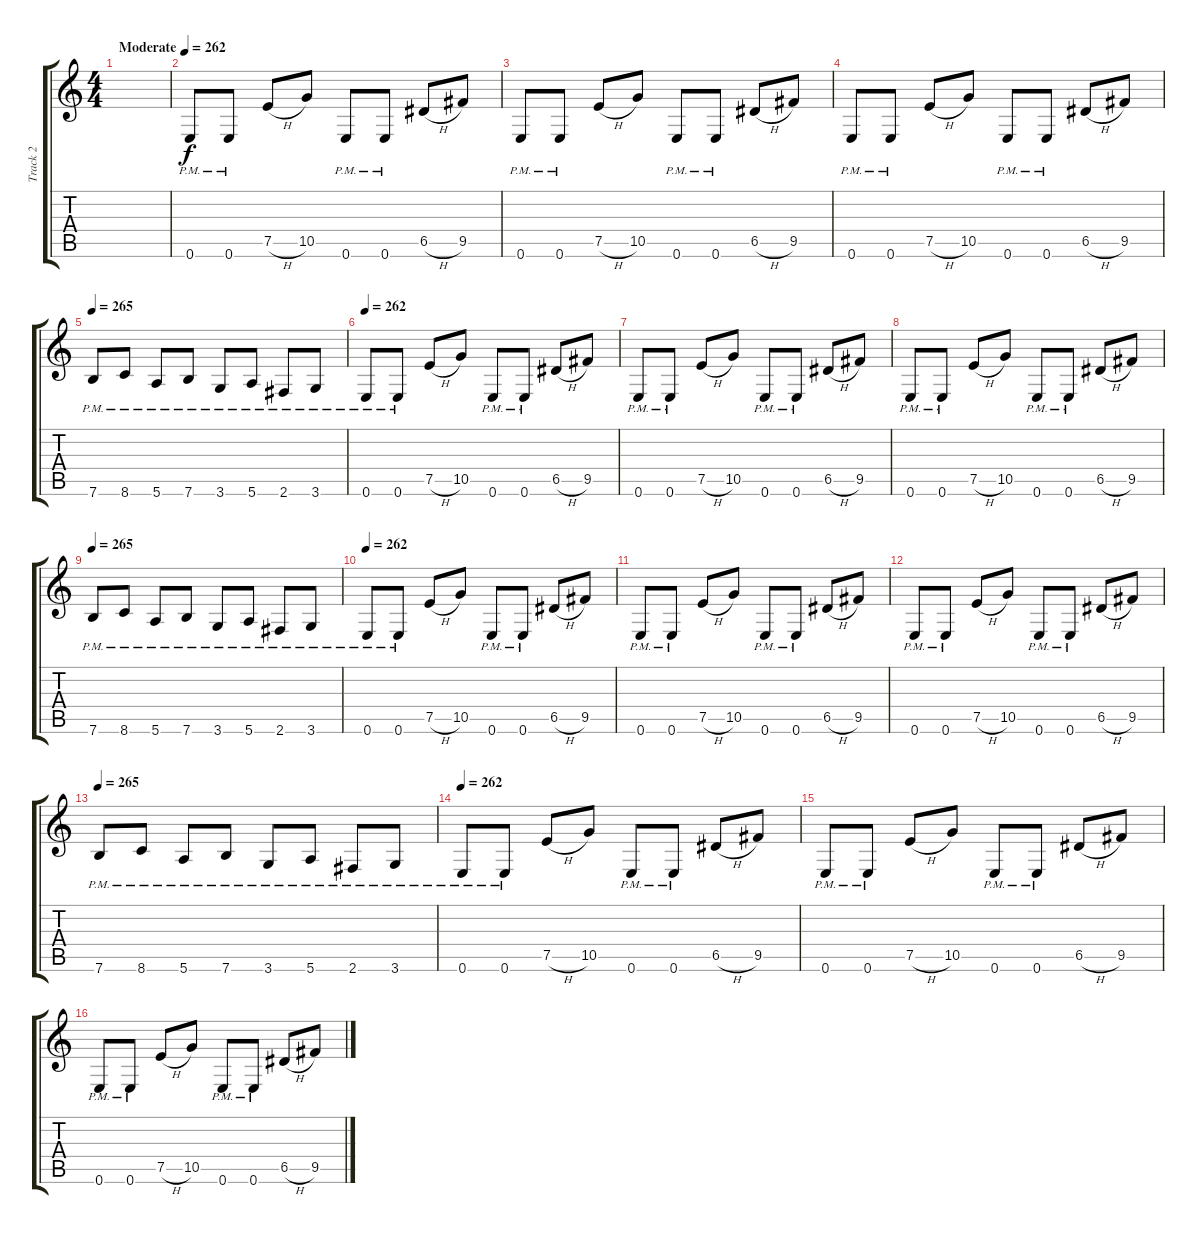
\track ("Track 2" "Track 2") {instrument distortionguitar}
\staff {score tabs}
\tuning (E4 B3 G3 D3 A2 E2) {hide}
\ts (4 4)
\tempo (262 "Moderate")
\clef g2
\ks c
|
0.6{pm}.8 0.6{pm}.8 7.5{h}.8 10.5.8 0.6{pm}.8 0.6{pm}.8 6.5{h}.8 9.5.8 |
0.6{pm}.8 0.6{pm}.8 7.5{h}.8 10.5.8 0.6{pm}.8 0.6{pm}.8 6.5{h}.8 9.5.8 |
0.6{pm}.8 0.6{pm}.8 7.5{h}.8 10.5.8 0.6{pm}.8 0.6{pm}.8 6.5{h}.8 9.5.8 |
\tempo 265
7.6{pm}.8 8.6{pm}.8 5.6{pm}.8 7.6{pm}.8 3.6{pm}.8 5.6{pm}.8 2.6{pm}.8 3.6{pm}.8 |
\tempo 262
0.6{pm}.8 0.6{pm}.8 7.5{h}.8 10.5.8 0.6{pm}.8 0.6{pm}.8 6.5{h}.8 9.5.8 |
0.6{pm}.8 0.6{pm}.8 7.5{h}.8 10.5.8 0.6{pm}.8 0.6{pm}.8 6.5{h}.8 9.5.8 |
0.6{pm}.8 0.6{pm}.8 7.5{h}.8 10.5.8 0.6{pm}.8 0.6{pm}.8 6.5{h}.8 9.5.8 |
\tempo 265
7.6{pm}.8 8.6{pm}.8 5.6{pm}.8 7.6{pm}.8 3.6{pm}.8 5.6{pm}.8 2.6{pm}.8 3.6{pm}.8 |
\tempo 262
0.6{pm}.8 0.6{pm}.8 7.5{h}.8 10.5.8 0.6{pm}.8 0.6{pm}.8 6.5{h}.8 9.5.8 |
0.6{pm}.8 0.6{pm}.8 7.5{h}.8 10.5.8 0.6{pm}.8 0.6{pm}.8 6.5{h}.8 9.5.8 |
0.6{pm}.8 0.6{pm}.8 7.5{h}.8 10.5.8 0.6{pm}.8 0.6{pm}.8 6.5{h}.8 9.5.8 |
\tempo 265
7.6{pm}.8 8.6{pm}.8 5.6{pm}.8 7.6{pm}.8 3.6{pm}.8 5.6{pm}.8 2.6{pm}.8 3.6{pm}.8 |
\tempo 262
0.6{pm}.8 0.6{pm}.8 7.5{h}.8 10.5.8 0.6{pm}.8 0.6{pm}.8 6.5{h}.8 9.5.8 |
0.6{pm}.8 0.6{pm}.8 7.5{h}.8 10.5.8 0.6{pm}.8 0.6{pm}.8 6.5{h}.8 9.5.8 |
0.6{pm}.8 0.6{pm}.8 7.5{h}.8 10.5.8 0.6{pm}.8 0.6{pm}.8 6.5{h}.8 9.5.8
